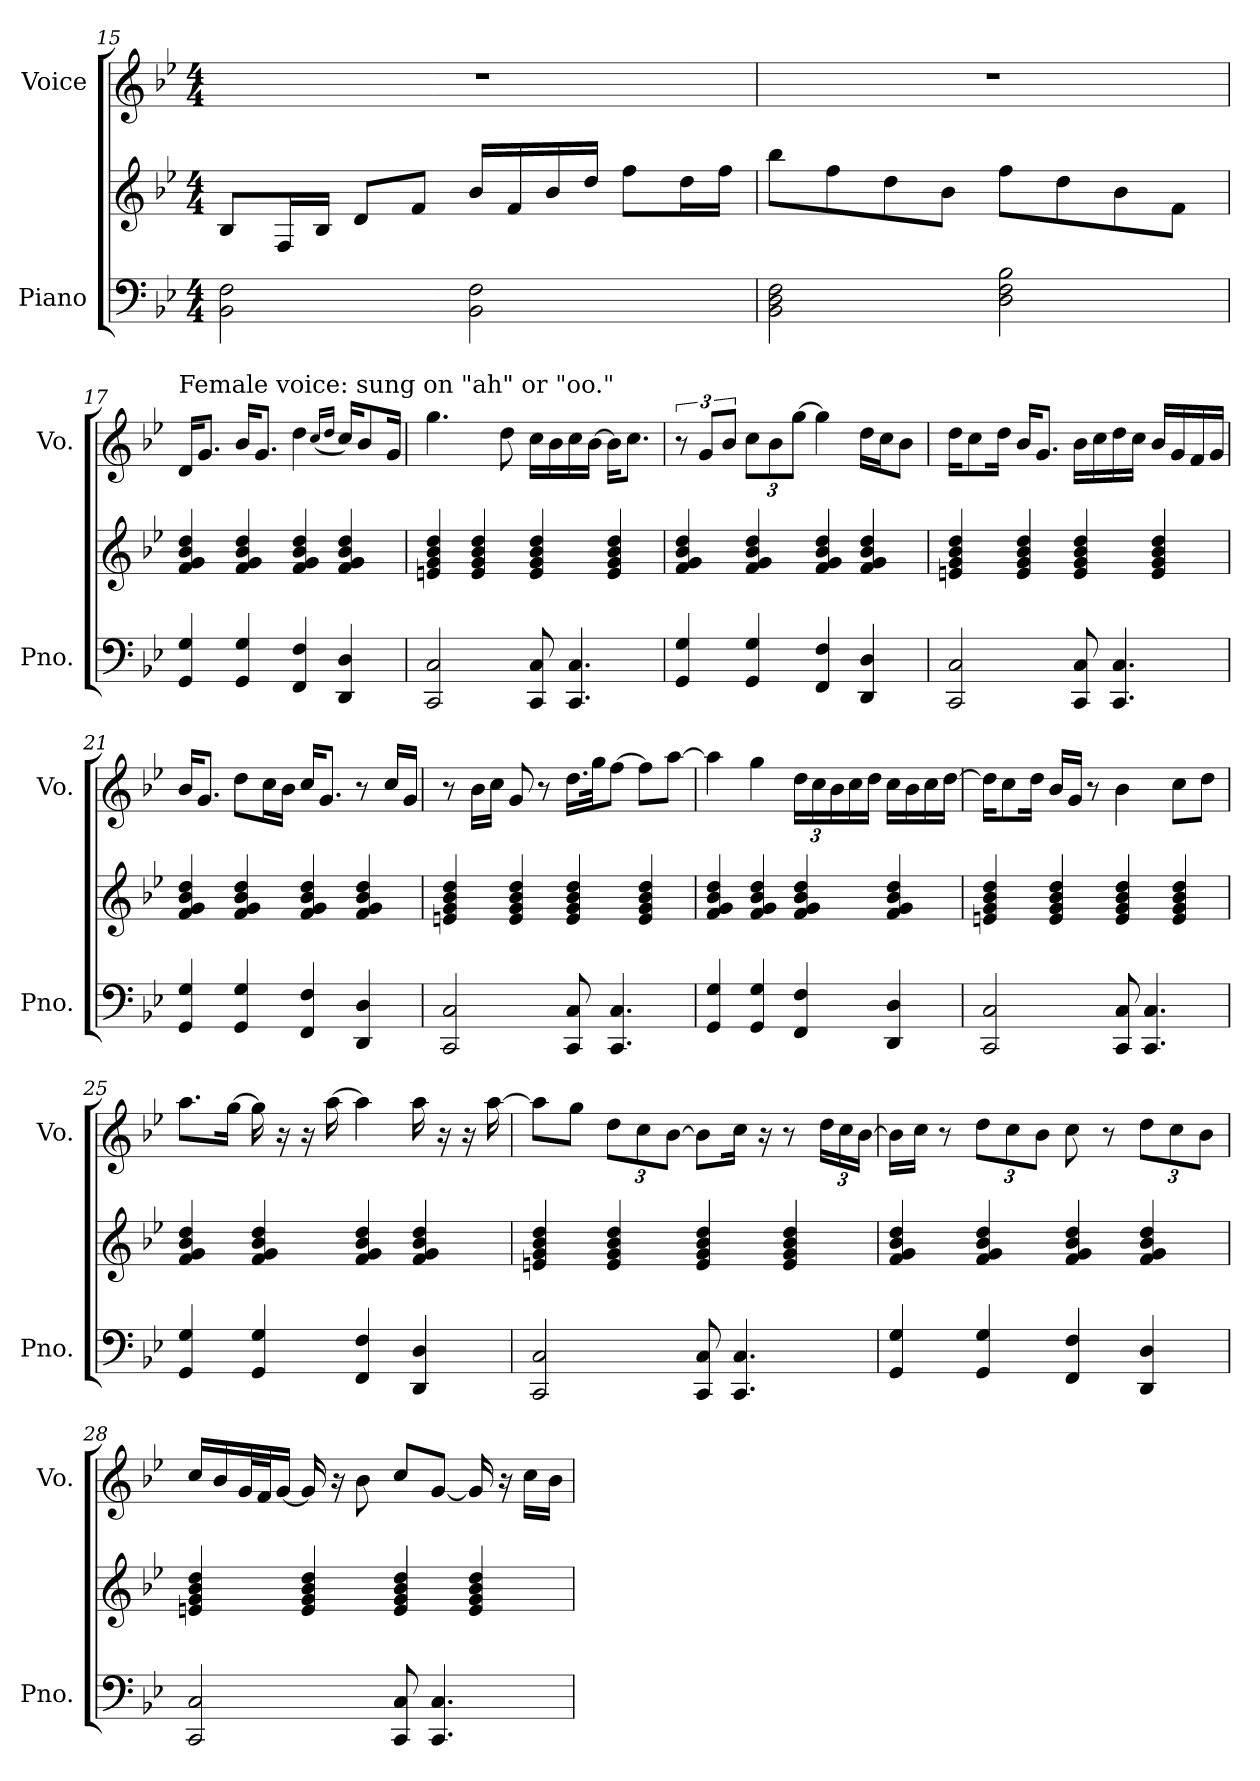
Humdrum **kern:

**kern	**kern	**kern
*part2	*part2	*part1
*staff3	*staff2	*staff1
*I"Piano	*	*I"Voice
*I'Pno.	*	*I'Vo.
*clefF4	*clefG2	*clefG2
*k[b-e-]	*k[b-e-]	*k[b-e-]
*M4/4	*M4/4	*M4/4
=15	=15	=15
2BB-\ 2F\	8B-/L	1r
.	16F/L	.
.	16B-/JJ	.
.	8d/L	.
.	8f/J	.
2BB-\ 2F\	16b-/LL	.
.	16f/	.
.	16b-/	.
.	16dd/JJ	.
.	8ff\L	.
.	16dd\L	.
.	16ff\JJ	.
=16	=16	=16
2BB-\ 2D\ 2F\	8bb-\L	1r
.	8ff\	.
.	8dd\	.
.	8b-\J	.
2D\ 2F\ 2B-\	8ff\L	.
.	8dd\	.
.	8b-\	.
.	8f\J	.
!!LO:LB:g=z
=17	=17	=17
!	!	!LO:TX:a:t=Female voice&colon; sung on "ah" or "oo."
4GG/ 4G/	4f/ 4g/ 4b-/ 4dd/	16d/KL
.	.	8.g/J
4GG/ 4G/	4f/ 4g/ 4b-/ 4dd/	16b-/KL
.	.	8.g/J
4FF/ 4F/	4f/ 4g/ 4b-/ 4dd/	4dd\
.	.	(16qcc/LL
.	.	16qdd/JJ
4DD/ 4D/	4f/ 4g/ 4b-/ 4dd/	16cc/KL)
.	.	8b-/
.	.	16g/Jk
=18	=18	=18
2CC/ 2C/	4en/ 4g/ 4b-/ 4dd/	4.gg\
.	4e/ 4g/ 4b-/ 4dd/	.
.	.	8dd\
8CC/ 8C/	4e/ 4g/ 4b-/ 4dd/	16cc\LL
.	.	16b-\
4.CC/ 4.C/	.	16cc\
.	.	[16b-\JJ
.	4e/ 4g/ 4b-/ 4dd/	16b-\KL]
.	.	8.cc\J
=19	=19	=19
4GG/ 4G/	4f/ 4g/ 4b-/ 4dd/	12r
.	.	12g/L
.	.	12b-/J
*	*	*Xbrackettup
4GG/ 4G/	4f/ 4g/ 4b-/ 4dd/	12cc\L
.	.	12b-\
.	.	[12gg\J
4FF/ 4F/	4f/ 4g/ 4b-/ 4dd/	4gg\]
4DD/ 4D/	4f/ 4g/ 4b-/ 4dd/	16dd\LL
.	.	16cc\J
.	.	8b-\J
!!LO:PB:g=z
=20	=20	=20
2CC/ 2C/	4en/ 4g/ 4b-/ 4dd/	16dd\KL
.	.	8cc\
.	.	16dd\Jk
.	4e/ 4g/ 4b-/ 4dd/	16b-/KL
.	.	8.g/J
8CC/ 8C/	4e/ 4g/ 4b-/ 4dd/	16b-\LL
.	.	16cc\
4.CC/ 4.C/	.	16dd\
.	.	16cc\JJ
.	4e/ 4g/ 4b-/ 4dd/	16b-/LL
.	.	16g/
.	.	16f/
.	.	16g/JJ
=21	=21	=21
4GG/ 4G/	4f/ 4g/ 4b-/ 4dd/	16b-/KL
.	.	8.g/J
4GG/ 4G/	4f/ 4g/ 4b-/ 4dd/	8dd\L
.	.	16cc\L
.	.	16b-\JJ
4FF/ 4F/	4f/ 4g/ 4b-/ 4dd/	16cc/KL
.	.	8.g/J
4DD/ 4D/	4f/ 4g/ 4b-/ 4dd/	8r
.	.	16cc/LL
.	.	16g/JJ
=22	=22	=22
2CC/ 2C/	4en/ 4g/ 4b-/ 4dd/	8r
.	.	16b-\LL
.	.	16cc\JJ
.	4e/ 4g/ 4b-/ 4dd/	8g/
.	.	8r
8CC/ 8C/	4e/ 4g/ 4b-/ 4dd/	16.dd\LL
.	.	32gg\JK
4.CC/ 4.C/	.	[8ff\J
.	4e/ 4g/ 4b-/ 4dd/	8ff\L]
.	.	[8aa\J
!!LO:LB:g=z
=23	=23	=23
4GG/ 4G/	4f/ 4g/ 4b-/ 4dd/	4aa\]
4GG/ 4G/	4f/ 4g/ 4b-/ 4dd/	4gg\
4FF/ 4F/	4f/ 4g/ 4b-/ 4dd/	24dd\LL
.	.	24cc\
.	.	24b-\
.	.	16cc\
.	.	16dd\JJ
4DD/ 4D/	4f/ 4g/ 4b-/ 4dd/	16cc\LL
.	.	16b-\
.	.	16cc\
.	.	[16dd\JJ
=24	=24	=24
2CC/ 2C/	4en/ 4g/ 4b-/ 4dd/	16dd\KL]
.	.	8cc\
.	.	16dd\Jk
.	4e/ 4g/ 4b-/ 4dd/	16b-/LL
.	.	16g/JJ
.	.	8r
8CC/ 8C/	4e/ 4g/ 4b-/ 4dd/	4b-\
4.CC/ 4.C/	.	.
.	4e/ 4g/ 4b-/ 4dd/	8cc\L
.	.	8dd\J
=25	=25	=25
4GG/ 4G/	4f/ 4g/ 4b-/ 4dd/	8.aa\L
.	.	[16gg\Jk
4GG/ 4G/	4f/ 4g/ 4b-/ 4dd/	16gg\]
.	.	16r
.	.	16r
.	.	[16aa\
4FF/ 4F/	4f/ 4g/ 4b-/ 4dd/	4aa\]
4DD/ 4D/	4f/ 4g/ 4b-/ 4dd/	16aa\
.	.	16r
.	.	16r
.	.	[16aa\
!!LO:LB:g=z
=26	=26	=26
2CC/ 2C/	4en/ 4g/ 4b-/ 4dd/	8aa\L]
.	.	8gg\J
.	4e/ 4g/ 4b-/ 4dd/	12dd\L
.	.	12cc\
.	.	[12b-\J
8CC/ 8C/	4e/ 4g/ 4b-/ 4dd/	8b-\L]
4.CC/ 4.C/	.	16cc\Jk
.	.	16r
.	4e/ 4g/ 4b-/ 4dd/	8r
.	.	24dd\LL
.	.	24cc\
.	.	[24b-\JJ
=27	=27	=27
4GG/ 4G/	4f/ 4g/ 4b-/ 4dd/	16b-\LL]
.	.	16cc\JJ
.	.	8r
4GG/ 4G/	4f/ 4g/ 4b-/ 4dd/	12dd\L
.	.	12cc\
.	.	12b-\J
4FF/ 4F/	4f/ 4g/ 4b-/ 4dd/	8cc\
.	.	8r
4DD/ 4D/	4f/ 4g/ 4b-/ 4dd/	12dd\L
.	.	12cc\
.	.	12b-\J
=28	=28	=28
2CC/ 2C/	4en/ 4g/ 4b-/ 4dd/	16cc/LL
.	.	16b-/
.	.	32g/L
.	.	32f/J
.	.	[16g/JJ
.	4e/ 4g/ 4b-/ 4dd/	16g/]
.	.	16r
.	.	8b-\
8CC/ 8C/	4e/ 4g/ 4b-/ 4dd/	8cc/L
4.CC/ 4.C/	.	[8g/J
.	4e/ 4g/ 4b-/ 4dd/	16g/]
.	.	16r
.	.	16cc\LL
.	.	16b-\JJ
=	=	=
*-	*-	*-
